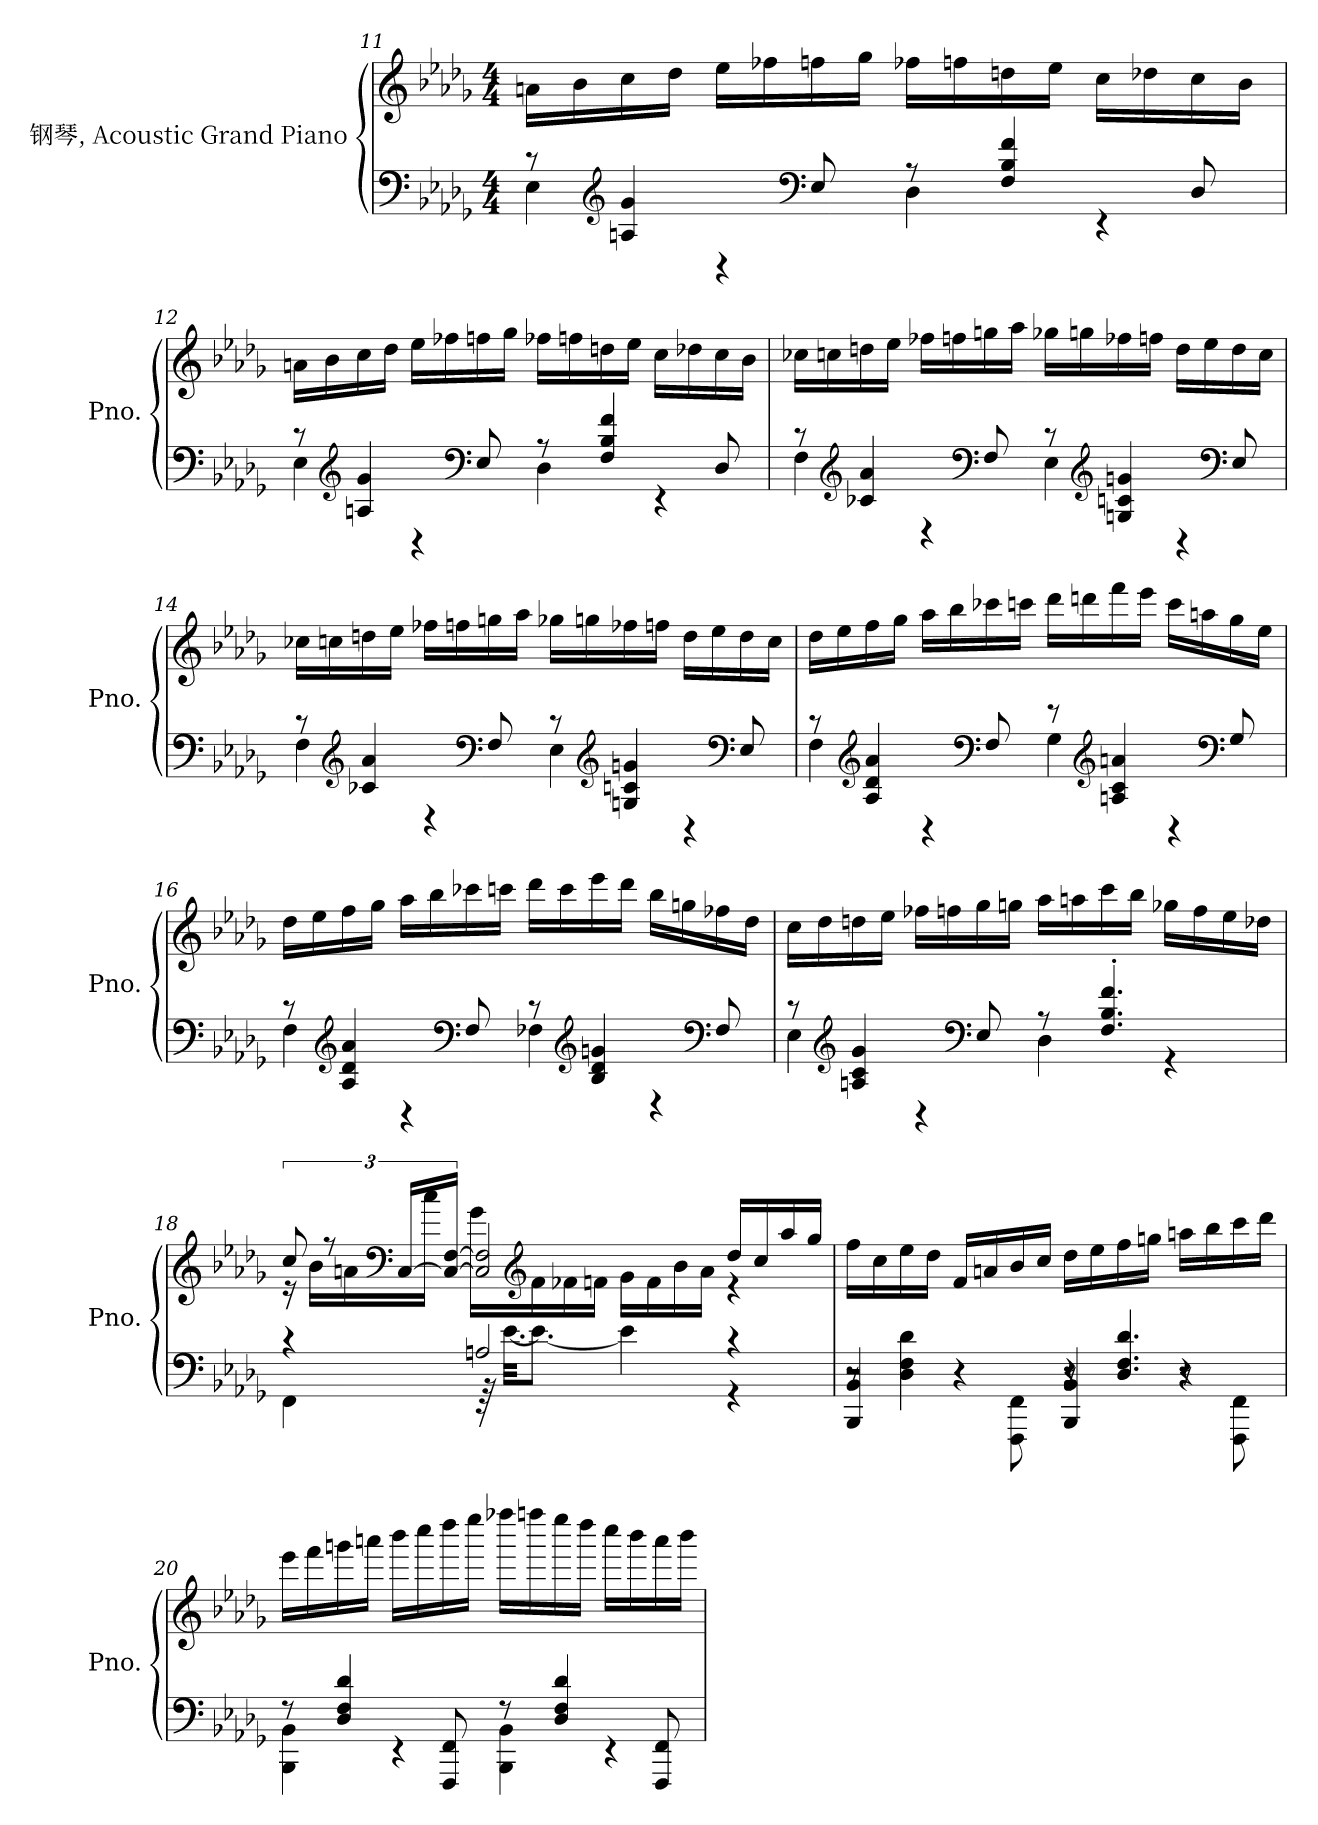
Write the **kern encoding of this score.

**kern	**kern
*part1	*part1
*staff2	*staff1
*I"钢琴, Acoustic Grand Piano	*
*I'Pno.	*
!!LO:LB:g=z
*clefF4	*clefG2
*k[b-e-a-d-g-]	*k[b-e-a-d-g-]
*M4/4	*M4/4
=11	=11
*^	*
8r	4E-\	16an\LL
.	.	16b-\
*clefG2	*	*
4An/ 4g-/	.	16cc\
.	.	16dd-\JJ
.	4r	16ee-\LL
.	.	16ff-X\
*clefF4	*	*
8E-/	.	16ffn\
.	.	16gg-\JJ
8r	4D-\	16ff-X\LL
.	.	16ffn\
4F/ 4B-/ 4f/	.	16ddn\
.	.	16ee-\JJ
.	4r	16cc\LL
.	.	16dd-X\
8D-/	.	16cc\
.	.	16b-\JJ
=12	=12	=12
8r	4E-\	16an\LL
.	.	16b-\
*clefG2	*	*
4An/ 4g-/	.	16cc\
.	.	16dd-\JJ
.	4r	16ee-\LL
.	.	16ff-X\
*clefF4	*	*
8E-/	.	16ffn\
.	.	16gg-\JJ
8r	4D-\	16ff-X\LL
.	.	16ffn\
4F/ 4B-/ 4f/	.	16ddn\
.	.	16ee-\JJ
.	4r	16cc\LL
.	.	16dd-X\
8D-/	.	16cc\
.	.	16b-\JJ
!!LO:PB:g=z
=13	=13	=13
8r	4F\	16cc-X\LL
.	.	16ccn\
*clefG2	*	*
4c-X/ 4a-/	.	16ddn\
.	.	16ee-\JJ
.	4r	16ff-X\LL
.	.	16ffn\
*clefF4	*	*
8F/	.	16ggn\
.	.	16aa-\JJ
8r	4E-\	16gg-X\LL
.	.	16ggn\
*clefG2	*	*
4Gn/ 4cn/ 4gn/	.	16ff-X\
.	.	16ffn\JJ
.	4r	16dd\LL
.	.	16ee-\
*clefF4	*	*
8E-/	.	16dd\
.	.	16cc\JJ
!!LO:LB:g=z
=14	=14	=14
8r	4F\	16cc-X\LL
.	.	16ccn\
*clefG2	*	*
4c-X/ 4a-/	.	16ddn\
.	.	16ee-\JJ
.	4r	16ff-X\LL
.	.	16ffn\
*clefF4	*	*
8F/	.	16ggn\
.	.	16aa-\JJ
8r	4E-\	16gg-X\LL
.	.	16ggn\
*clefG2	*	*
4Gn/ 4cn/ 4gn/	.	16ff-X\
.	.	16ffn\JJ
.	4r	16dd\LL
.	.	16ee-\
*clefF4	*	*
8E-/	.	16dd\
.	.	16cc\JJ
!!LO:LB:g=z
=15	=15	=15
8r	4F\	16dd-\LL
.	.	16ee-\
*clefG2	*	*
4A-/ 4d-/ 4a-/	.	16ff\
.	.	16gg-\JJ
.	4r	16aa-\LL
.	.	16bb-\
*clefF4	*	*
8F/	.	16ccc-X\
.	.	16cccn\JJ
8r	4G-\	16ddd-\LL
.	.	16dddn\
*clefG2	*	*
4An/ 4c/ 4an/	.	16fff\
.	.	16eee-\JJ
.	4r	16ccc\LL
.	.	16aan\
*clefF4	*	*
8G-/	.	16gg-\
.	.	16ee-\JJ
!!LO:LB:g=z
=16	=16	=16
8r	4F\	16dd-\LL
.	.	16ee-\
*clefG2	*	*
4A-/ 4d-/ 4a-/	.	16ff\
.	.	16gg-\JJ
.	4r	16aa-\LL
.	.	16bb-\
*clefF4	*	*
8F/	.	16ccc-X\
.	.	16cccn\JJ
8r	4F-X\	16ddd-\LL
.	.	16ccc\
*clefG2	*	*
4B-/ 4d-/ 4gn/	.	16eee-\
.	.	16ddd-\JJ
.	4r	16bb-\LL
.	.	16ggn\
*clefF4	*	*
8F-/	.	16ff-X\
.	.	16dd-\JJ
!!LO:LB:g=z
=17	=17	=17
8r	4E-\	16cc\LL
.	.	16dd-\
*clefG2	*	*
4An/ 4c/ 4g-/	.	16ddn\
.	.	16ee-\JJ
.	4r	16ff-X\LL
.	.	16ffn\
*clefF4	*	*
8E-/	.	16gg-\
.	.	16ggn\JJ
8r	4D-\	16aa-\LL
.	.	16aan\
4.F/' 4.B-/' 4.f/'	.	16ccc\
.	.	16bb-\JJ
.	4r	16gg-X\LL
.	.	16ff\
.	.	16ee-\
.	.	16dd-X\JJ
!!LO:LB:g=z
=18	=18	=18
*	*	*^
4r	4FF\	12cc/	16r
.	.	.	16b-\LL
.	.	12r	.
.	.	.	16an\
*	*	*clefF4	*
.	.	[24C/LL	.
.	.	.	16cc\JJ
.	.	24C/_ [24F/JJ	.
2An/	64r	2C/] 2F/]	16g-\LL
.	[32.e-\KKL	.	.
*	*	*clefG2	*
.	8.e-\J_	.	16f\
.	.	.	16f-X\
.	.	.	16fn\JJ
.	4e-\]	.	16g-\LL
.	.	.	16f\
.	.	.	16b-\
.	.	.	16a\JJ
4r	4r	16dd-/LL	4r
.	.	16cc/	.
.	.	16aa-/	.
.	.	16gg-/JJ	.
*	*	*v	*v
!!LO:PB:g=z
=19	=19	=19
*	*^	*
2r	8r	4BBB-/ 4BB-/	16ff\LL
.	.	.	16cc\
.	4D-\ 4F\ 4d-\	.	16ee-\
.	.	.	16dd-\JJ
.	.	4r	16f/LL
.	.	.	16an/
.	8FFF\ 8FF\	.	16b-/
.	.	.	16cc/JJ
8r	4r	4BBB-/ 4BB-/	16dd-\LL
.	.	.	16ee-\
4.D-/ 4.F/ 4.d-/	.	.	16ff\
.	.	.	16ggn\JJ
.	8r	4r	16aan\LL
.	.	.	16bb-\
.	8FFF\ 8FF\	.	16ccc\
.	.	.	16ddd-\JJ
*	*v	*v	*
=20	=20	=20
8r	4BBB-\ 4BB-\	16eee-\LL
.	.	16fff\
4D-/ 4F/ 4d-/	.	16gggn\
.	.	16aaan\JJ
.	4r	16bbb-\LL
.	.	16cccc\
8FFF/ 8FF/	.	16dddd-\
.	.	16eeee-\JJ
8r	4BBB-\ 4BB-\	16ffff-X\LL
.	.	16ffffn\
4D-/ 4F/ 4d-/	.	16eeee-\
.	.	16dddd-\JJ
.	4r	16cccc\LL
.	.	16bbb-\
8FFF/ 8FF/	.	16aaa\
.	.	16bbb-\JJ
*v	*v	*
=	=
*-	*-
